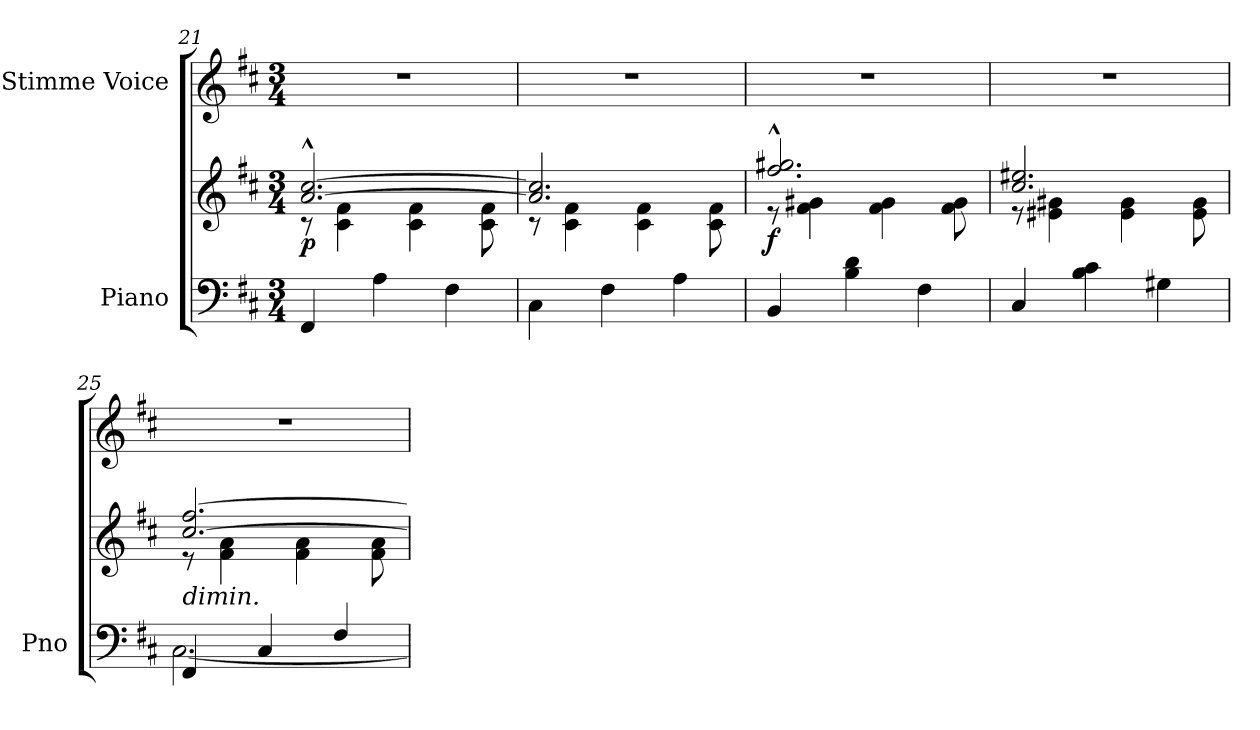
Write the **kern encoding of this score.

**kern	**kern	**dynam	**kern
*part2	*part2	*part2	*part1
*staff3	*staff2	*staff2/3	*staff1
*I"Piano	*	*	*I"Stimme Voice
*I'Pno	*	*	*
!!LO:LB:g=z
*clefF4	*clefG2	*	*clefG2
*k[f#c#]	*k[f#c#]	*	*k[f#c#]
*M3/4	*M3/4	*	*M3/4
=21	=21	=21	=21
*	*^	*	*
!	!	!	!LO:DY:b	!
4FF#/	[2.a/^^ [2.cc#/^^	8r	p	2.r
.	.	4c#\ 4f#\	.	.
4A\	.	.	.	.
.	.	4c#\ 4f#\	.	.
4F#\	.	.	.	.
.	.	8c#\ 8f#\	.	.
=22	=22	=22	=22	=22
4C#\	2.a/] 2.cc#/]	8r	.	2.r
.	.	4c#\ 4f#\	.	.
4F#\	.	.	.	.
.	.	4c#\ 4f#\	.	.
4A\	.	.	.	.
.	.	8c#\ 8f#\	.	.
=23	=23	=23	=23	=23
!	!	!	!LO:DY:b	!
4BB/	2.ff#/^^ 2.gg#X/^^	8r	f	2.r
.	.	4f#\ 4g#X\	.	.
4B\ 4d\	.	.	.	.
.	.	4f#\ 4g#\	.	.
4F#\	.	.	.	.
.	.	8f#\ 8g#\	.	.
=24	=24	=24	=24	=24
4C#/	2.cc#/ 2.ee#X/	8r	.	2.r
.	.	4e#X\ 4g#X\	.	.
4B\ 4c#\	.	.	.	.
.	.	4e#\ 4g#\	.	.
4G#X\	.	.	.	.
.	.	8e#\ 8g#\	.	.
=25	=25	=25	=25	=25
*^	*	*	*	*
!	!	!LO:TX:b:i:t=dimin.	!	!	!
4FF#/	[2.C#\	[2.cc#/ [2.ff#/	8r	.	2.r
.	.	.	4f#\ 4a\	.	.
4C#/	.	.	.	.	.
.	.	.	4f#\ 4a\	.	.
4F#/	.	.	.	.	.
.	.	.	8f#\ 8a\	.	.
*v	*v	*	*	*	*
*	*v	*v	*	*
=	=	=	=
*-	*-	*-	*-
